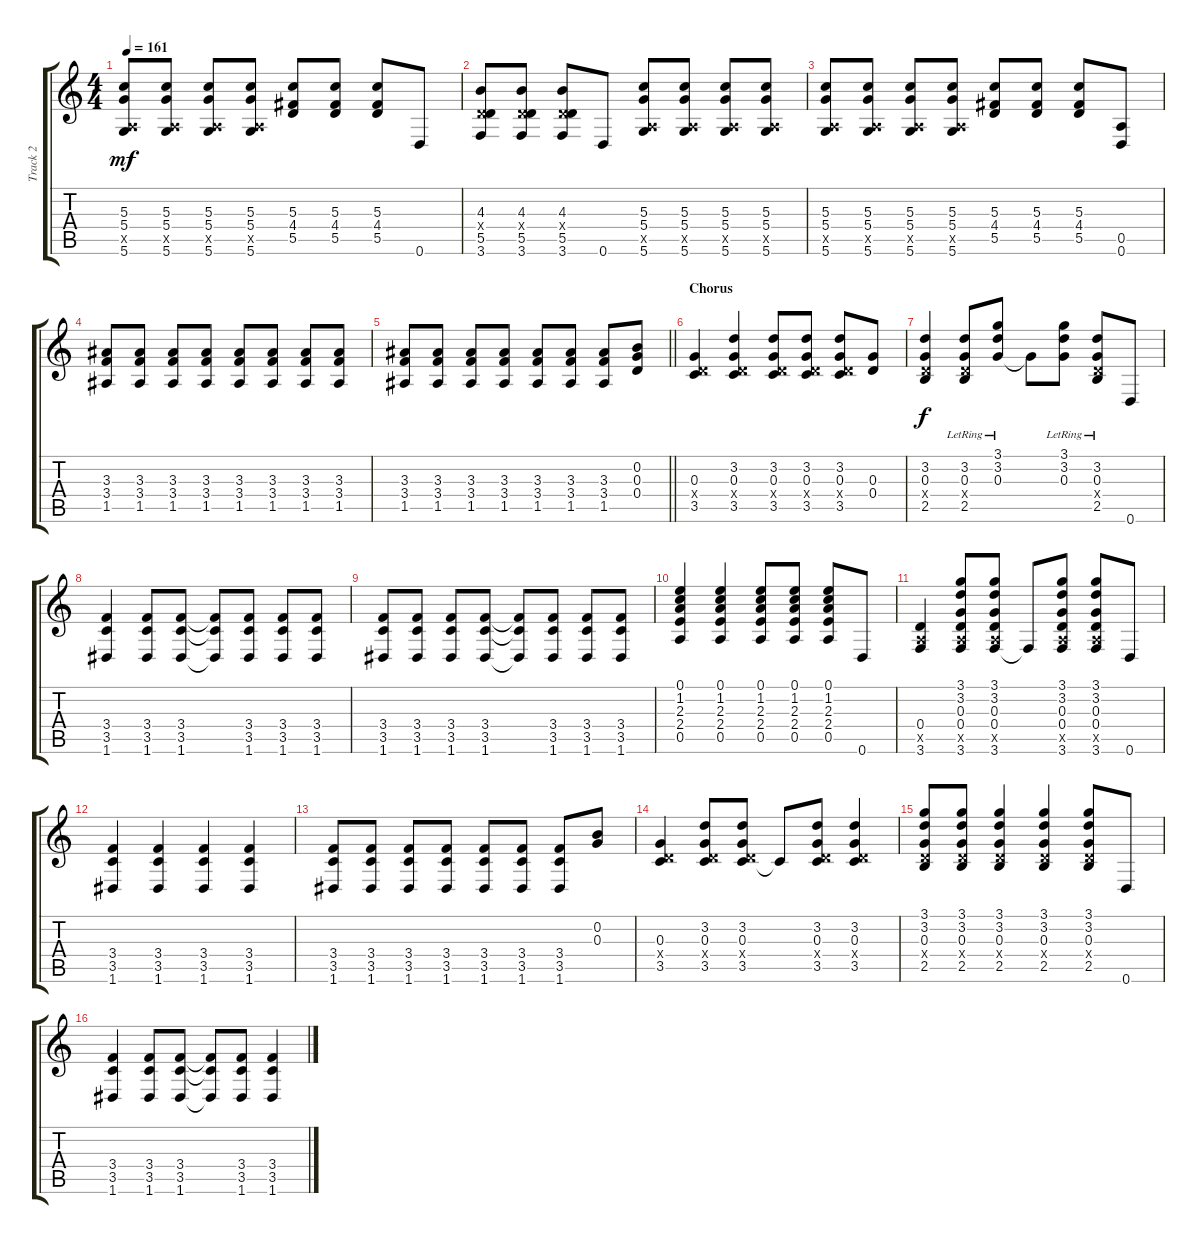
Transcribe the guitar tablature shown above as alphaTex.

\track ("Track 2" "Track 2") {instrument distortionguitar}
\staff {score tabs}
\tuning (E4 B3 G3 D3 A2 D2) {hide}
\ts (4 4)
\tempo 161
\clef g2
\ks c
(5.3 5.4 0.5{x} 5.6).8{dy mf} (5.3 5.4 0.5{x} 5.6).8 (5.3 5.4 0.5{x} 5.6).8 (5.3 5.4 0.5{x} 5.6).8 (5.3 4.4 5.5).8 (5.3 4.4 5.5).8 (5.3 4.4 5.5).8 0.6.8 |
(4.3 0.4{x} 5.5 3.6).8 (4.3 0.4{x} 5.5 3.6).8 (4.3 0.4{x} 5.5 3.6).8 0.6.8 (5.3 5.4 0.5{x} 5.6).8 (5.3 5.4 0.5{x} 5.6).8 (5.3 5.4 0.5{x} 5.6).8 (5.3 5.4 0.5{x} 5.6).8 |
(5.3 5.4 0.5{x} 5.6).8 (5.3 5.4 0.5{x} 5.6).8 (5.3 5.4 0.5{x} 5.6).8 (5.3 5.4 0.5{x} 5.6).8 (5.3 4.4 5.5).8 (5.3 4.4 5.5).8 (5.3 4.4 5.5).8 (0.5 0.6).8 |
(3.3 3.4 1.5).8 (3.3 3.4 1.5).8 (3.3 3.4 1.5).8 (3.3 3.4 1.5).8 (3.3 3.4 1.5).8 (3.3 3.4 1.5).8 (3.3 3.4 1.5).8 (3.3 3.4 1.5).8 |
\barLineRight lightlight
(3.3 3.4 1.5).8 (3.3 3.4 1.5).8 (3.3 3.4 1.5).8 (3.3 3.4 1.5).8 (3.3 3.4 1.5).8 (3.3 3.4 1.5).8 (3.3 3.4 1.5).8 (0.2 0.3 0.4).8 |
\section ("" "Chorus")
(0.3 0.4{x} 3.5).4 (3.2 0.3 0.4{x} 3.5).4 (3.2 0.3 0.4{x} 3.5).8 (3.2 0.3 0.4{x} 3.5).8 (3.2 0.3 0.4{x} 3.5).8 (0.3 0.4).8 |
(3.2 0.3 0.4{x} 2.5).4{dy f} (3.2{lr} 0.3{lr} 0.4{x} 2.5{lr}).8 (3.1{lr} 3.2{lr} 0.3{lr}).8 0.3{t}.8 (3.1{lr} 3.2{lr} 0.3{lr}).8 (3.2{lr} 0.3{lr} 0.4{x} 2.5{lr}).8 0.6.8 |
(3.4 3.5 1.6).4 (3.4 3.5 1.6).8 (3.4 3.5 1.6).8 (3.4{t} 3.5{t} 1.6{t}).8 (3.4 3.5 1.6).8 (3.4 3.5 1.6).8 (3.4 3.5 1.6).8 |
(3.4 3.5 1.6).8 (3.4 3.5 1.6).8 (3.4 3.5 1.6).8 (3.4 3.5 1.6).8 (3.4{t} 3.5{t} 1.6{t}).8 (3.4 3.5 1.6).8 (3.4 3.5 1.6).8 (3.4 3.5 1.6).8 |
(0.1 1.2 2.3 2.4 0.5).4 (0.1 1.2 2.3 2.4 0.5).4 (0.1 1.2 2.3 2.4 0.5).8 (0.1 1.2 2.3 2.4 0.5).8 (0.1 1.2 2.3 2.4 0.5).8 0.6.8 |
(0.4 0.5{x} 3.6).4 (3.1 3.2 0.3 0.4 0.5{x} 3.6).8 (3.1 3.2 0.3 0.4 0.5{x} 3.6).8 3.6{t}.8 (3.1 3.2 0.3 0.4 0.5{x} 3.6).8 (3.1 3.2 0.3 0.4 0.5{x} 3.6).8 0.6.8 |
(3.4 3.5 1.6).4 (3.4 3.5 1.6).4 (3.4 3.5 1.6).4 (3.4 3.5 1.6).4 |
(3.4 3.5 1.6).8 (3.4 3.5 1.6).8 (3.4 3.5 1.6).8 (3.4 3.5 1.6).8 (3.4 3.5 1.6).8 (3.4 3.5 1.6).8 (3.4 3.5 1.6).8 (0.2 0.3).8 |
(0.3 0.4{x} 3.5).4 (3.2 0.3 0.4{x} 3.5).8 (3.2 0.3 0.4{x} 3.5).8 3.5{t}.8 (3.2 0.3 0.4{x} 3.5).8 (3.2 0.3 0.4{x} 3.5).4 |
(3.1 3.2 0.3 0.4{x} 2.5).8 (3.1 3.2 0.3 0.4{x} 2.5).8 (3.1 3.2 0.3 0.4{x} 2.5).4 (3.1 3.2 0.3 0.4{x} 2.5).4 (3.1 3.2 0.3 0.4{x} 2.5).8 0.6.8 |
(3.4 3.5 1.6).4 (3.4 3.5 1.6).8 (3.4 3.5 1.6).8 (3.4{t} 3.5{t} 1.6{t}).8 (3.4 3.5 1.6).8 (3.4 3.5 1.6).4
